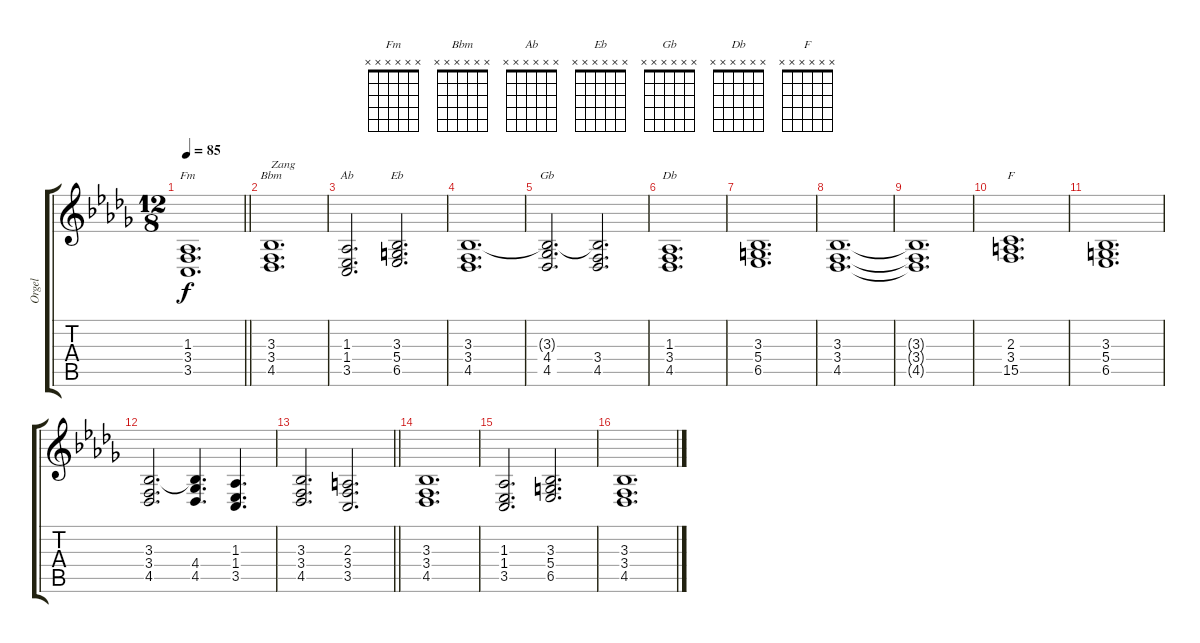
\track ("Orgel" "Orgel") {instrument drawbarorgan}
\staff {score tabs}
\tuning (E4 B3 G3 D3 A2 E2) {hide}
\chord ("Fm" x x x x x x)
\chord ("Bbm" x x x x x x)
\chord ("Ab" x x x x x x)
\chord ("Eb" x x x x x x)
\chord ("Gb" x x x x x x)
\chord ("Db" x x x x x x)
\chord ("F" x x x x x x)
\ts (12 8)
\tempo 85
\clef g2
\barLineRight lightlight
\ks bbminor
(1.3 3.4 3.5).1{d ch "Fm" dy f} |
(3.3 3.4 4.5).1{d ch "Bbm" txt "Zang"} |
(1.3 1.4 3.5).2{d ch "Ab"} (3.3 5.4 6.5).2{d ch "Eb"} |
(3.3 3.4 4.5).1{d} |
(3.3{t} 4.4 4.5).2{d ch "Gb"} (3.3{t} 3.4 4.5).2{d} |
(1.3 3.4 4.5).1{d ch "Db"} |
(3.3 5.4 6.5).1{d} |
(3.3 3.4 4.5).1{d} |
(3.3{t} 3.4{t} 4.5{t}).1{d} |
(2.3 3.4 15.5).1{d ch "F"} |
(3.3 5.4 6.5).1{d} |
(3.3 3.4 4.5).2{d} (3.3{t} 4.4 4.5).4{d} (1.3 1.4 3.5).4{d} |
\barLineRight lightlight
(3.3 3.4 4.5).2{d} (2.3 3.4 3.5).2{d} |
(3.3 3.4 4.5).1{d} |
(1.3 1.4 3.5).2{d} (3.3 5.4 6.5).2{d} |
(3.3 3.4 4.5).1{d}
